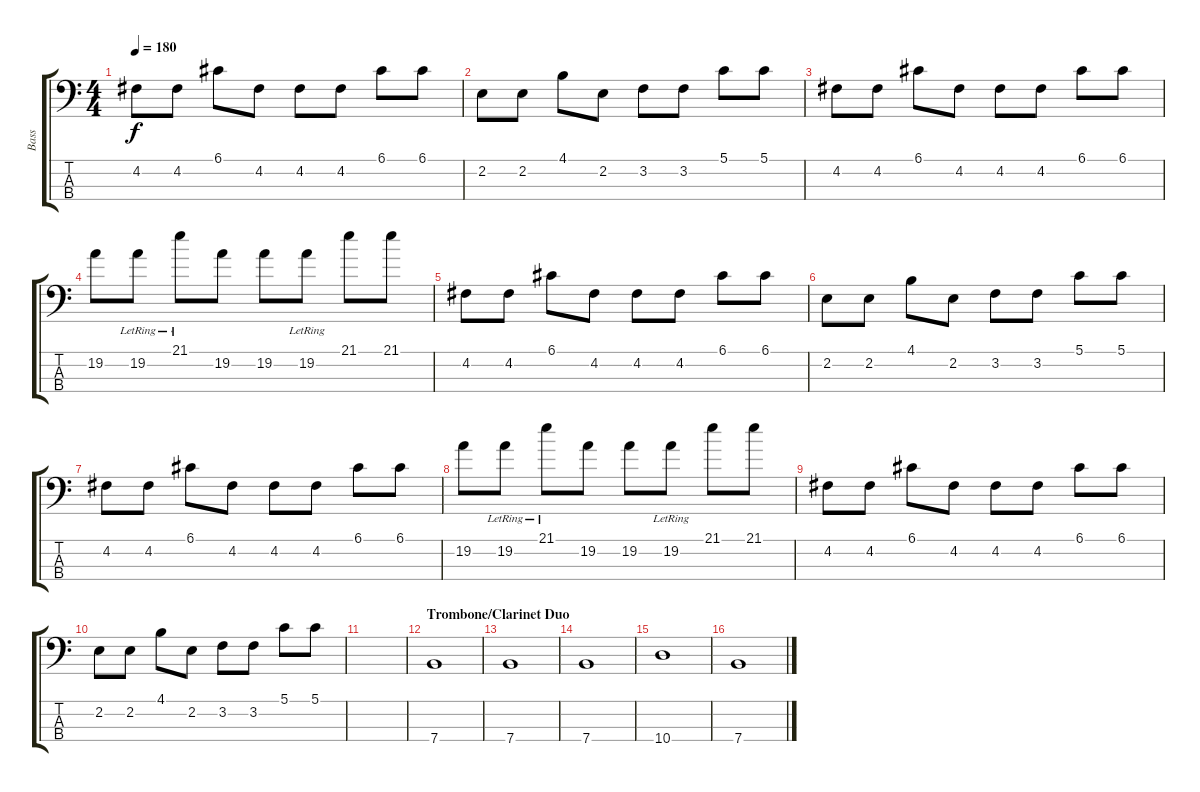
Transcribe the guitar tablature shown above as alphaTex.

\track ("Bass" "Bass") {instrument electricbassfinger}
\staff {score tabs}
\tuning (G2 D2 A1 E1) {hide}
\ts (4 4)
\tempo 180
\clef f4
\ks c
4.2.8{dy f} 4.2.8 6.1.8 4.2.8 4.2.8 4.2.8 6.1.8 6.1.8 |
2.2.8 2.2.8 4.1.8 2.2.8 3.2.8 3.2.8 5.1.8 5.1.8 |
4.2.8 4.2.8 6.1.8 4.2.8 4.2.8 4.2.8 6.1.8 6.1.8 |
19.2.8 19.2{lr}.8 21.1{lr}.8 19.2.8 19.2.8 19.2{lr}.8 21.1.8 21.1.8 |
4.2.8 4.2.8 6.1.8 4.2.8 4.2.8 4.2.8 6.1.8 6.1.8 |
2.2.8 2.2.8 4.1.8 2.2.8 3.2.8 3.2.8 5.1.8 5.1.8 |
4.2.8 4.2.8 6.1.8 4.2.8 4.2.8 4.2.8 6.1.8 6.1.8 |
19.2.8 19.2{lr}.8 21.1{lr}.8 19.2.8 19.2.8 19.2{lr}.8 21.1.8 21.1.8 |
4.2.8 4.2.8 6.1.8 4.2.8 4.2.8 4.2.8 6.1.8 6.1.8 |
2.2.8 2.2.8 4.1.8 2.2.8 3.2.8 3.2.8 5.1.8 5.1.8 |
|
\section ("" "Trombone/Clarinet Duo")
7.4.1 |
7.4.1 |
7.4.1 |
10.4.1 |
7.4.1
